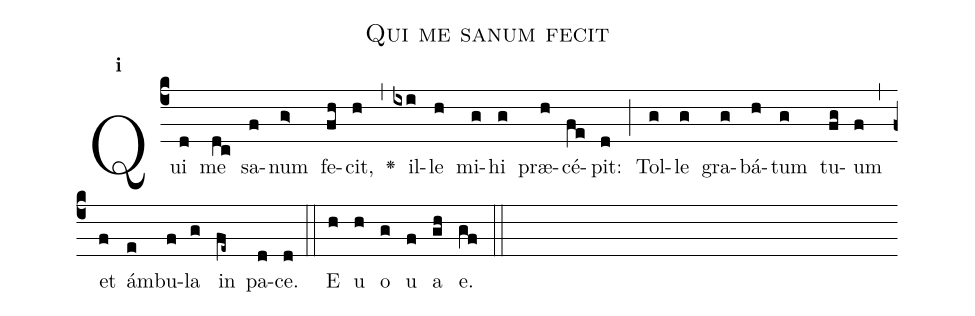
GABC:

name:Qui me sanum fecit;
office-part:Antiphona;
mode:1;
%%
initial-style: 1;
name: Qui me sanum fecit
book: Antiphonae & Responsoria/Tomus II, p. 77;
occasion: Hebdomada IV Quadragesimae Feria III;
office-part: Laudes Ant E;
user-notes: ;
commentary: ;
annotation: 1f;
centering-scheme: english;
fontsize: 12;
font: OFLSortsMillGoudy;
height: 11;
width: 4.5;
%%
(c4)Qui(d) me(dc) sa(f)num(g>) fe(fh)cit,(h) <v>\greheightstar</v>(,) il(ixi)le(h) mi(g)hi(g) præ(h)cé(fe)pit:(d) (;) Tol(g)le(g) gra(g)bá(h)tum(g) tu(fg)um(f) (,) et(f) ám(e)bu(f)la(g) in(fe~) pa(d)ce.(d) (::)
E(h) u(h) o(g) u(f) a(gh) e.(gf) (::)
